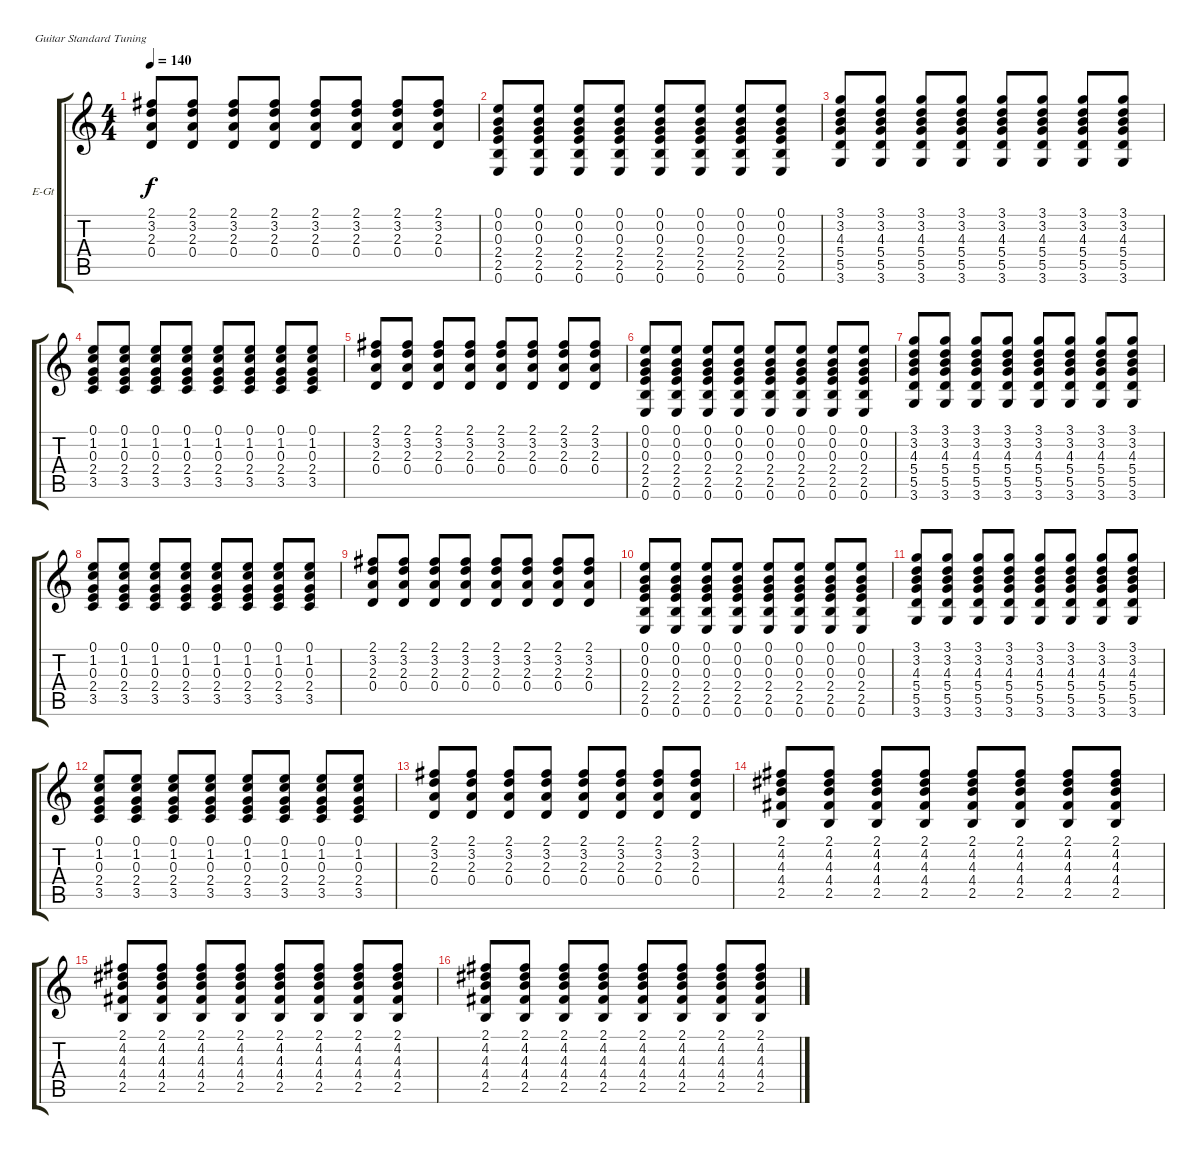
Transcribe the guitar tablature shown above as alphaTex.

\bracketExtendMode groupsimilarinstruments
\firstSystemTrackNameOrientation horizontal
\otherSystemsTrackNameOrientation horizontal
\track ("Electric Guitar" "E-Gt") {instrument overdrivenguitar}
\staff {score tabs}
\tuning (E4 B3 G3 D3 A2 E2)
\ts (4 4)
\tempo 140
\clef g2
\scale
0.333333
\ks c
(2.1 3.2 2.3 0.4).8{dy f} (2.1 3.2 2.3 0.4).8 (2.1 3.2 2.3 0.4).8 (2.1 3.2 2.3 0.4).8 (2.1 3.2 2.3 0.4).8 (2.1 3.2 2.3 0.4).8 (2.1 3.2 2.3 0.4).8 (2.1 3.2 2.3 0.4).8 |
\scale
0.333333 (0.1 0.2 0.3 2.4 2.5 0.6).8 (0.1 0.2 0.3 2.4 2.5 0.6).8 (0.1 0.2 0.3 2.4 2.5 0.6).8 (0.1 0.2 0.3 2.4 2.5 0.6).8 (0.1 0.2 0.3 2.4 2.5 0.6).8 (0.1 0.2 0.3 2.4 2.5 0.6).8 (0.1 0.2 0.3 2.4 2.5 0.6).8 (0.1 0.2 0.3 2.4 2.5 0.6).8 |
\scale
0.333333 (3.1 3.2 4.3 5.4 5.5 3.6).8 (3.1 3.2 4.3 5.4 5.5 3.6).8 (3.1 3.2 4.3 5.4 5.5 3.6).8 (3.1 3.2 4.3 5.4 5.5 3.6).8 (3.1 3.2 4.3 5.4 5.5 3.6).8 (3.1 3.2 4.3 5.4 5.5 3.6).8 (3.1 3.2 4.3 5.4 5.5 3.6).8 (3.1 3.2 4.3 5.4 5.5 3.6).8 |
\scale
0.333333 (0.1 1.2 0.3 2.4 3.5).8 (0.1 1.2 0.3 2.4 3.5).8 (0.1 1.2 0.3 2.4 3.5).8 (0.1 1.2 0.3 2.4 3.5).8 (0.1 1.2 0.3 2.4 3.5).8 (0.1 1.2 0.3 2.4 3.5).8 (0.1 1.2 0.3 2.4 3.5).8 (0.1 1.2 0.3 2.4 3.5).8 |
\scale
0.333333 (2.1 3.2 2.3 0.4).8 (2.1 3.2 2.3 0.4).8 (2.1 3.2 2.3 0.4).8 (2.1 3.2 2.3 0.4).8 (2.1 3.2 2.3 0.4).8 (2.1 3.2 2.3 0.4).8 (2.1 3.2 2.3 0.4).8 (2.1 3.2 2.3 0.4).8 |
\scale
0.333333 (0.1 0.2 0.3 2.4 2.5 0.6).8 (0.1 0.2 0.3 2.4 2.5 0.6).8 (0.1 0.2 0.3 2.4 2.5 0.6).8 (0.1 0.2 0.3 2.4 2.5 0.6).8 (0.1 0.2 0.3 2.4 2.5 0.6).8 (0.1 0.2 0.3 2.4 2.5 0.6).8 (0.1 0.2 0.3 2.4 2.5 0.6).8 (0.1 0.2 0.3 2.4 2.5 0.6).8 |
\scale
0.333333 (3.1 3.2 4.3 5.4 5.5 3.6).8 (3.1 3.2 4.3 5.4 5.5 3.6).8 (3.1 3.2 4.3 5.4 5.5 3.6).8 (3.1 3.2 4.3 5.4 5.5 3.6).8 (3.1 3.2 4.3 5.4 5.5 3.6).8 (3.1 3.2 4.3 5.4 5.5 3.6).8 (3.1 3.2 4.3 5.4 5.5 3.6).8 (3.1 3.2 4.3 5.4 5.5 3.6).8 |
\scale
0.333333 (0.1 1.2 0.3 2.4 3.5).8 (0.1 1.2 0.3 2.4 3.5).8 (0.1 1.2 0.3 2.4 3.5).8 (0.1 1.2 0.3 2.4 3.5).8 (0.1 1.2 0.3 2.4 3.5).8 (0.1 1.2 0.3 2.4 3.5).8 (0.1 1.2 0.3 2.4 3.5).8 (0.1 1.2 0.3 2.4 3.5).8 |
\scale
0.333333 (2.1 3.2 2.3 0.4).8 (2.1 3.2 2.3 0.4).8 (2.1 3.2 2.3 0.4).8 (2.1 3.2 2.3 0.4).8 (2.1 3.2 2.3 0.4).8 (2.1 3.2 2.3 0.4).8 (2.1 3.2 2.3 0.4).8 (2.1 3.2 2.3 0.4).8 |
\scale
0.333333 (0.1 0.2 0.3 2.4 2.5 0.6).8 (0.1 0.2 0.3 2.4 2.5 0.6).8 (0.1 0.2 0.3 2.4 2.5 0.6).8 (0.1 0.2 0.3 2.4 2.5 0.6).8 (0.1 0.2 0.3 2.4 2.5 0.6).8 (0.1 0.2 0.3 2.4 2.5 0.6).8 (0.1 0.2 0.3 2.4 2.5 0.6).8 (0.1 0.2 0.3 2.4 2.5 0.6).8 |
\scale
0.333333 (3.1 3.2 4.3 5.4 5.5 3.6).8 (3.1 3.2 4.3 5.4 5.5 3.6).8 (3.1 3.2 4.3 5.4 5.5 3.6).8 (3.1 3.2 4.3 5.4 5.5 3.6).8 (3.1 3.2 4.3 5.4 5.5 3.6).8 (3.1 3.2 4.3 5.4 5.5 3.6).8 (3.1 3.2 4.3 5.4 5.5 3.6).8 (3.1 3.2 4.3 5.4 5.5 3.6).8 |
\scale
0.333333 (0.1 1.2 0.3 2.4 3.5).8 (0.1 1.2 0.3 2.4 3.5).8 (0.1 1.2 0.3 2.4 3.5).8 (0.1 1.2 0.3 2.4 3.5).8 (0.1 1.2 0.3 2.4 3.5).8 (0.1 1.2 0.3 2.4 3.5).8 (0.1 1.2 0.3 2.4 3.5).8 (0.1 1.2 0.3 2.4 3.5).8 |
\scale
0.333333 (2.1 3.2 2.3 0.4).8 (2.1 3.2 2.3 0.4).8 (2.1 3.2 2.3 0.4).8 (2.1 3.2 2.3 0.4).8 (2.1 3.2 2.3 0.4).8 (2.1 3.2 2.3 0.4).8 (2.1 3.2 2.3 0.4).8 (2.1 3.2 2.3 0.4).8 |
\scale
0.333333 (2.1 4.2 4.3 4.4 2.5).8 (2.1 4.2 4.3 4.4 2.5).8 (2.1 4.2 4.3 4.4 2.5).8 (2.1 4.2 4.3 4.4 2.5).8 (2.1 4.2 4.3 4.4 2.5).8 (2.1 4.2 4.3 4.4 2.5).8 (2.1 4.2 4.3 4.4 2.5).8 (2.1 4.2 4.3 4.4 2.5).8 |
\scale
0.333333 (2.1 4.2 4.3 4.4 2.5).8 (2.1 4.2 4.3 4.4 2.5).8 (2.1 4.2 4.3 4.4 2.5).8 (2.1 4.2 4.3 4.4 2.5).8 (2.1 4.2 4.3 4.4 2.5).8 (2.1 4.2 4.3 4.4 2.5).8 (2.1 4.2 4.3 4.4 2.5).8 (2.1 4.2 4.3 4.4 2.5).8 |
\scale
0.333333 (2.1 4.2 4.3 4.4 2.5).8 (2.1 4.2 4.3 4.4 2.5).8 (2.1 4.2 4.3 4.4 2.5).8 (2.1 4.2 4.3 4.4 2.5).8 (2.1 4.2 4.3 4.4 2.5).8 (2.1 4.2 4.3 4.4 2.5).8 (2.1 4.2 4.3 4.4 2.5).8 (2.1 4.2 4.3 4.4 2.5).8
